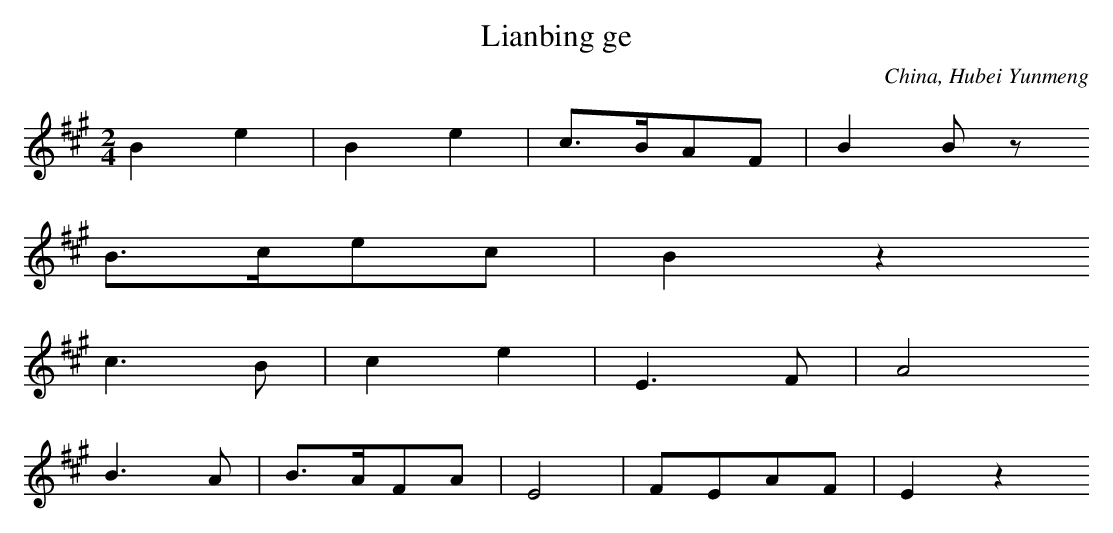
X:1
T: Lianbing ge
O: China, Hubei Yunmeng
M: 2/4
L: 1/16
K: A
B4e4 | B4e4 | c3BA2F2 | B4B2z2
B3ce2c2 | B4z4
c6B2 | c4e4 | E6F2 | A8
B6A2 | B3AF2A2 | E8 | F2E2A2F2 | E4z4
